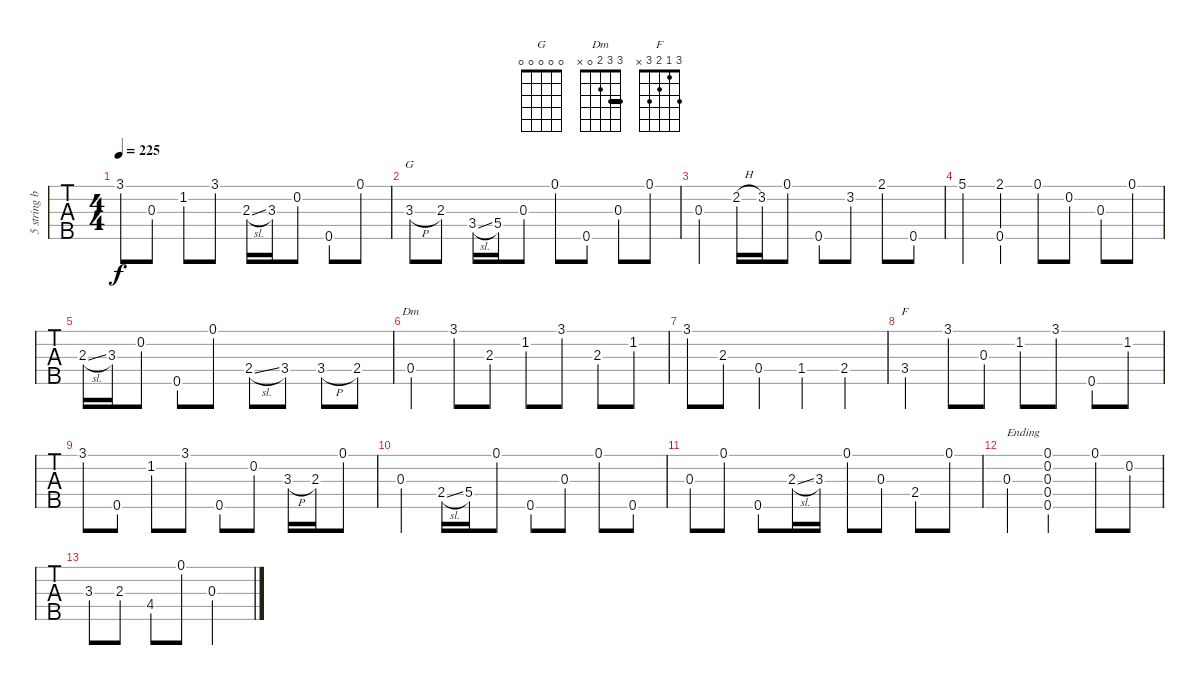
\track ("5 string banjo" "5 string b") {instrument banjo}
\staff {tabs}
\tuning (D4 B3 G3 D3 G4) {hide}
\displaytranspose 12
\chord ("G" 0 0 0 0 0)
\chord ("Dm" 3 3 2 0 x) {barre 3}
\chord ("F" 3 1 2 3 x)
\ts (4 4)
\tempo 225
\clef g2
\ks c
3.1.8{dy f} 0.3.8 1.2.8 3.1.8 2.3{sl}.16 3.3.16 0.2.8 0.5.8 0.1.8 |
3.3{h}.8{ch "G"} 2.3.8 3.4{sl}.16 5.4.16 0.3.8 0.1.8 0.5.8 0.3.8 0.1.8 |
0.3.4 2.2{h}.16 3.2.16 0.1.8 0.5.8 3.2.8 2.1.8 0.5.8 |
5.1.4 (2.1 0.5).4 0.1.8 0.2.8 0.3.8 0.1.8 |
2.3{sl}.16 3.3.16 0.2.8 0.5.8 0.1.8 2.4{sl}.8 3.4.8 3.4{h}.8 2.4.8 |
0.4.4{ch "Dm"} 3.1.8 2.3.8 1.2.8 3.1.8 2.3.8 1.2.8 |
3.1.8 2.3.8 0.4.4 1.4.4 2.4.4 |
3.4.4{ch "F"} 3.1.8 0.3.8 1.2.8 3.1.8 0.5.8 1.2.8 |
3.1.8 0.5.8 1.2.8 3.1.8 0.5.8 0.2.8 3.3{h}.16 2.3.16 0.1.8 |
0.3.4 2.4{sl}.16 5.4.16 0.1.8 0.5.8 0.3.8 0.1.8 0.5.8 |
0.3.8 0.1.8 0.5.8 2.3{sl}.16 3.3.16 0.1.8 0.3.8 2.4.8 0.1.8 |
0.3.4{txt "Ending"} (0.1 0.2 0.3 0.4 0.5).2 0.1.8 0.2.8 |
3.3.8 2.3.8 4.4.8 0.1.8 0.3.2
